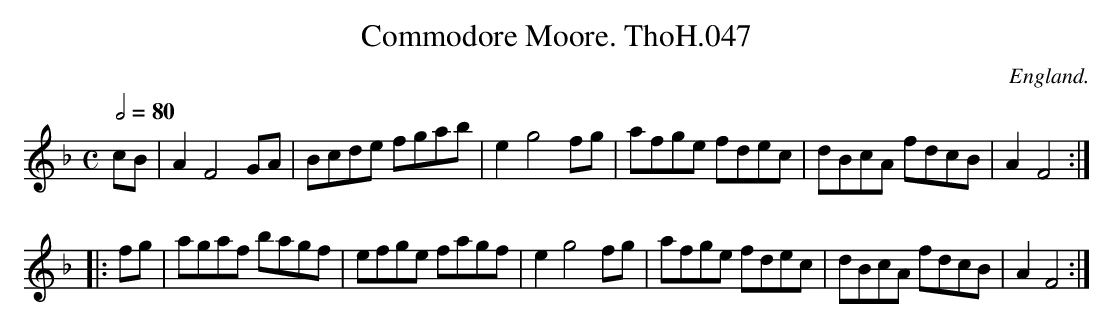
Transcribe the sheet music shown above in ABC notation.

X:1
T:Commodore Moore. ThoH.047
Q:1/2=80
M:C
L:1/8
O:England.
K:F
cB|A2F4GA|Bcde fgab|e2g4fg|afge fdec|dBcA fdcB|A2F4:|
|:fg|agaf bagf|efge fagf|e2g4fg|afge fdec|dBcA fdcB|A2F4:|
